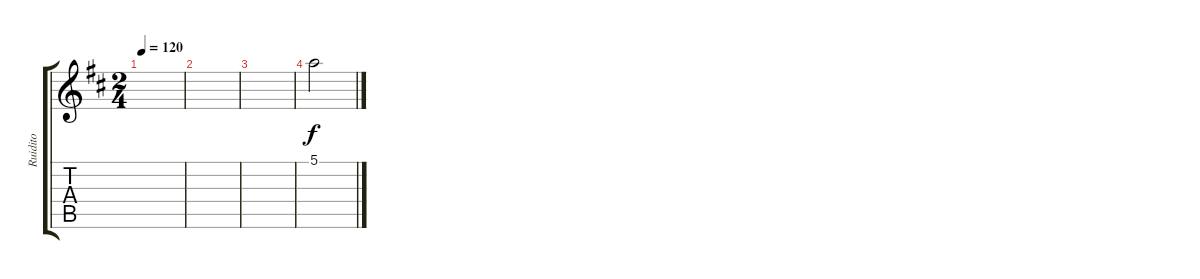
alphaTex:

\track ("Ruidito" "Ruidito") {instrument acousticguitarnylon}
\staff {score tabs}
\tuning (E4 B3 G3 D3 A2 E2) {hide}
\ts (2 4)
\tempo 120
\clef g2
\ks d
|
|
|
5.1.2
